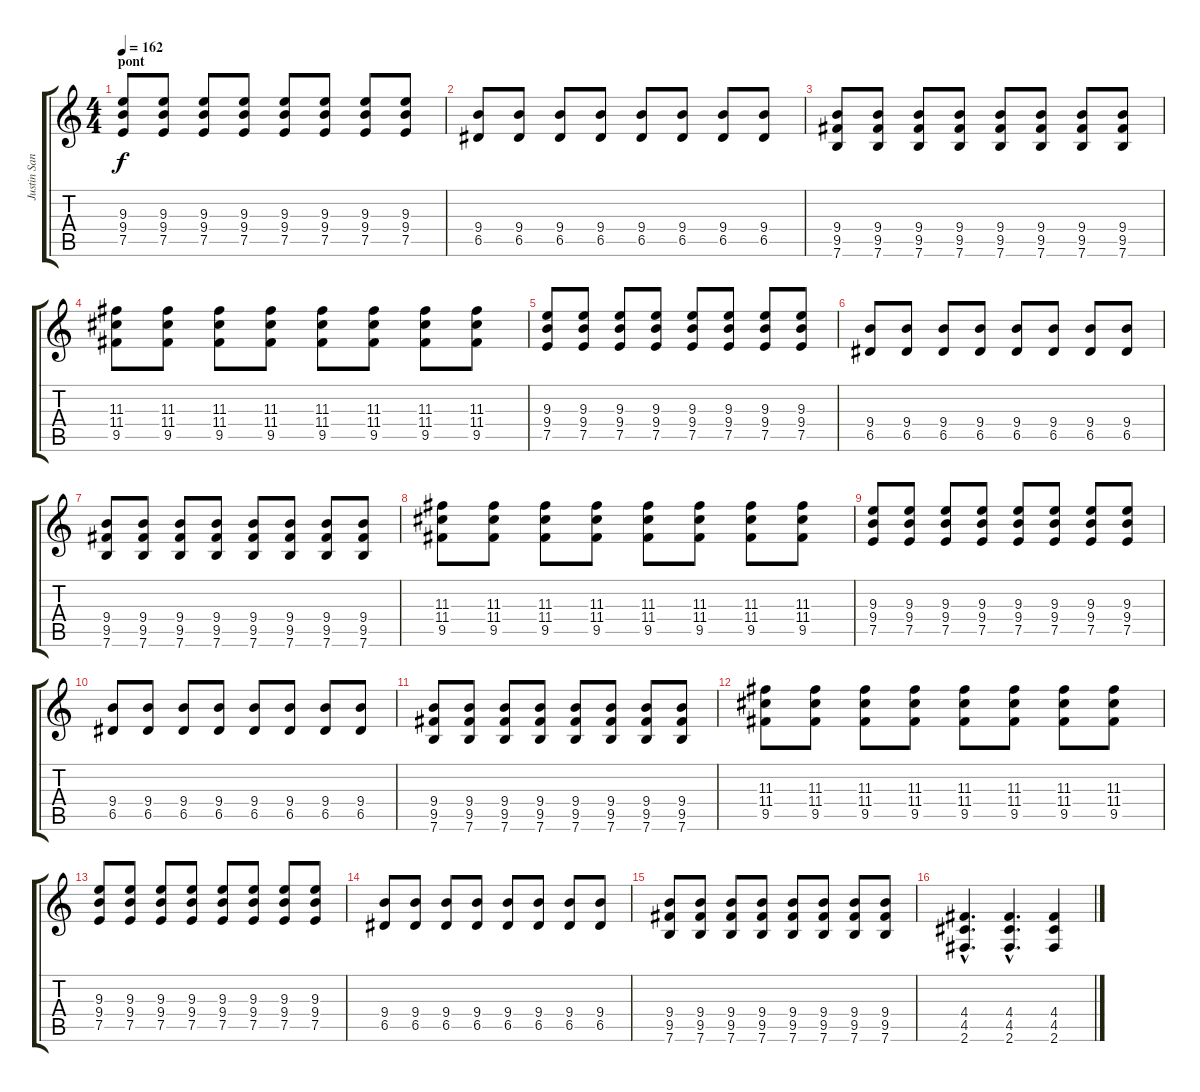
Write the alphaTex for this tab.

\track ("Justin Sane" "Justin San") {instrument distortionguitar}
\staff {score tabs}
\tuning (E4 B3 G3 D3 A2 E2) {hide}
\ts (4 4)
\section ("" "pont")
\tempo 162
\clef g2
\ks c
(9.3 9.4 7.5).8{dy f instrument electricguitarmuted} (9.3 9.4 7.5).8{instrument electricguitarmuted} (9.3 9.4 7.5).8{instrument electricguitarmuted} (9.3 9.4 7.5).8{instrument electricguitarmuted} (9.3 9.4 7.5).8{instrument electricguitarmuted} (9.3 9.4 7.5).8{instrument electricguitarmuted} (9.3 9.4 7.5).8{instrument electricguitarmuted} (9.3 9.4 7.5).8{instrument electricguitarmuted} |
(9.4 6.5).8 (9.4 6.5).8 (9.4 6.5).8 (9.4 6.5).8 (9.4 6.5).8 (9.4 6.5).8 (9.4 6.5).8 (9.4 6.5).8 |
(9.4 9.5 7.6).8 (9.4 9.5 7.6).8 (9.4 9.5 7.6).8 (9.4 9.5 7.6).8 (9.4 9.5 7.6).8 (9.4 9.5 7.6).8 (9.4 9.5 7.6).8 (9.4 9.5 7.6).8 |
(11.3 11.4 9.5).8 (11.3 11.4 9.5).8 (11.3 11.4 9.5).8 (11.3 11.4 9.5).8 (11.3 11.4 9.5).8 (11.3 11.4 9.5).8 (11.3 11.4 9.5).8 (11.3 11.4 9.5).8 |
(9.3 9.4 7.5).8{instrument electricguitarmuted} (9.3 9.4 7.5).8{instrument electricguitarmuted} (9.3 9.4 7.5).8{instrument electricguitarmuted} (9.3 9.4 7.5).8{instrument electricguitarmuted} (9.3 9.4 7.5).8{instrument electricguitarmuted} (9.3 9.4 7.5).8{instrument electricguitarmuted} (9.3 9.4 7.5).8{instrument electricguitarmuted} (9.3 9.4 7.5).8{instrument electricguitarmuted} |
(9.4 6.5).8 (9.4 6.5).8 (9.4 6.5).8 (9.4 6.5).8 (9.4 6.5).8 (9.4 6.5).8 (9.4 6.5).8 (9.4 6.5).8 |
(9.4 9.5 7.6).8 (9.4 9.5 7.6).8 (9.4 9.5 7.6).8 (9.4 9.5 7.6).8 (9.4 9.5 7.6).8 (9.4 9.5 7.6).8 (9.4 9.5 7.6).8 (9.4 9.5 7.6).8 |
(11.3 11.4 9.5).8 (11.3 11.4 9.5).8 (11.3 11.4 9.5).8 (11.3 11.4 9.5).8 (11.3 11.4 9.5).8 (11.3 11.4 9.5).8 (11.3 11.4 9.5).8 (11.3 11.4 9.5).8 |
(9.3 9.4 7.5).8{instrument electricguitarmuted} (9.3 9.4 7.5).8{instrument electricguitarmuted} (9.3 9.4 7.5).8{instrument electricguitarmuted} (9.3 9.4 7.5).8{instrument electricguitarmuted} (9.3 9.4 7.5).8{instrument electricguitarmuted} (9.3 9.4 7.5).8{instrument electricguitarmuted} (9.3 9.4 7.5).8{instrument electricguitarmuted} (9.3 9.4 7.5).8{instrument electricguitarmuted} |
(9.4 6.5).8 (9.4 6.5).8 (9.4 6.5).8 (9.4 6.5).8 (9.4 6.5).8 (9.4 6.5).8 (9.4 6.5).8 (9.4 6.5).8 |
(9.4 9.5 7.6).8 (9.4 9.5 7.6).8 (9.4 9.5 7.6).8 (9.4 9.5 7.6).8 (9.4 9.5 7.6).8 (9.4 9.5 7.6).8 (9.4 9.5 7.6).8 (9.4 9.5 7.6).8 |
(11.3 11.4 9.5).8 (11.3 11.4 9.5).8 (11.3 11.4 9.5).8 (11.3 11.4 9.5).8 (11.3 11.4 9.5).8 (11.3 11.4 9.5).8 (11.3 11.4 9.5).8 (11.3 11.4 9.5).8 |
(9.3 9.4 7.5).8{instrument electricguitarmuted} (9.3 9.4 7.5).8{instrument electricguitarmuted} (9.3 9.4 7.5).8{instrument electricguitarmuted} (9.3 9.4 7.5).8{instrument electricguitarmuted} (9.3 9.4 7.5).8{instrument electricguitarmuted} (9.3 9.4 7.5).8{instrument electricguitarmuted} (9.3 9.4 7.5).8{instrument electricguitarmuted} (9.3 9.4 7.5).8{instrument electricguitarmuted} |
(9.4 6.5).8 (9.4 6.5).8 (9.4 6.5).8 (9.4 6.5).8 (9.4 6.5).8 (9.4 6.5).8 (9.4 6.5).8 (9.4 6.5).8 |
(9.4 9.5 7.6).8 (9.4 9.5 7.6).8 (9.4 9.5 7.6).8 (9.4 9.5 7.6).8 (9.4 9.5 7.6).8 (9.4 9.5 7.6).8 (9.4 9.5 7.6).8 (9.4 9.5 7.6).8 |
(4.4{hac} 4.5{hac} 2.6{hac}).4{d instrument distortionguitar} (4.4{hac} 4.5{hac} 2.6{hac}).4{d} (4.4 4.5 2.6).4
